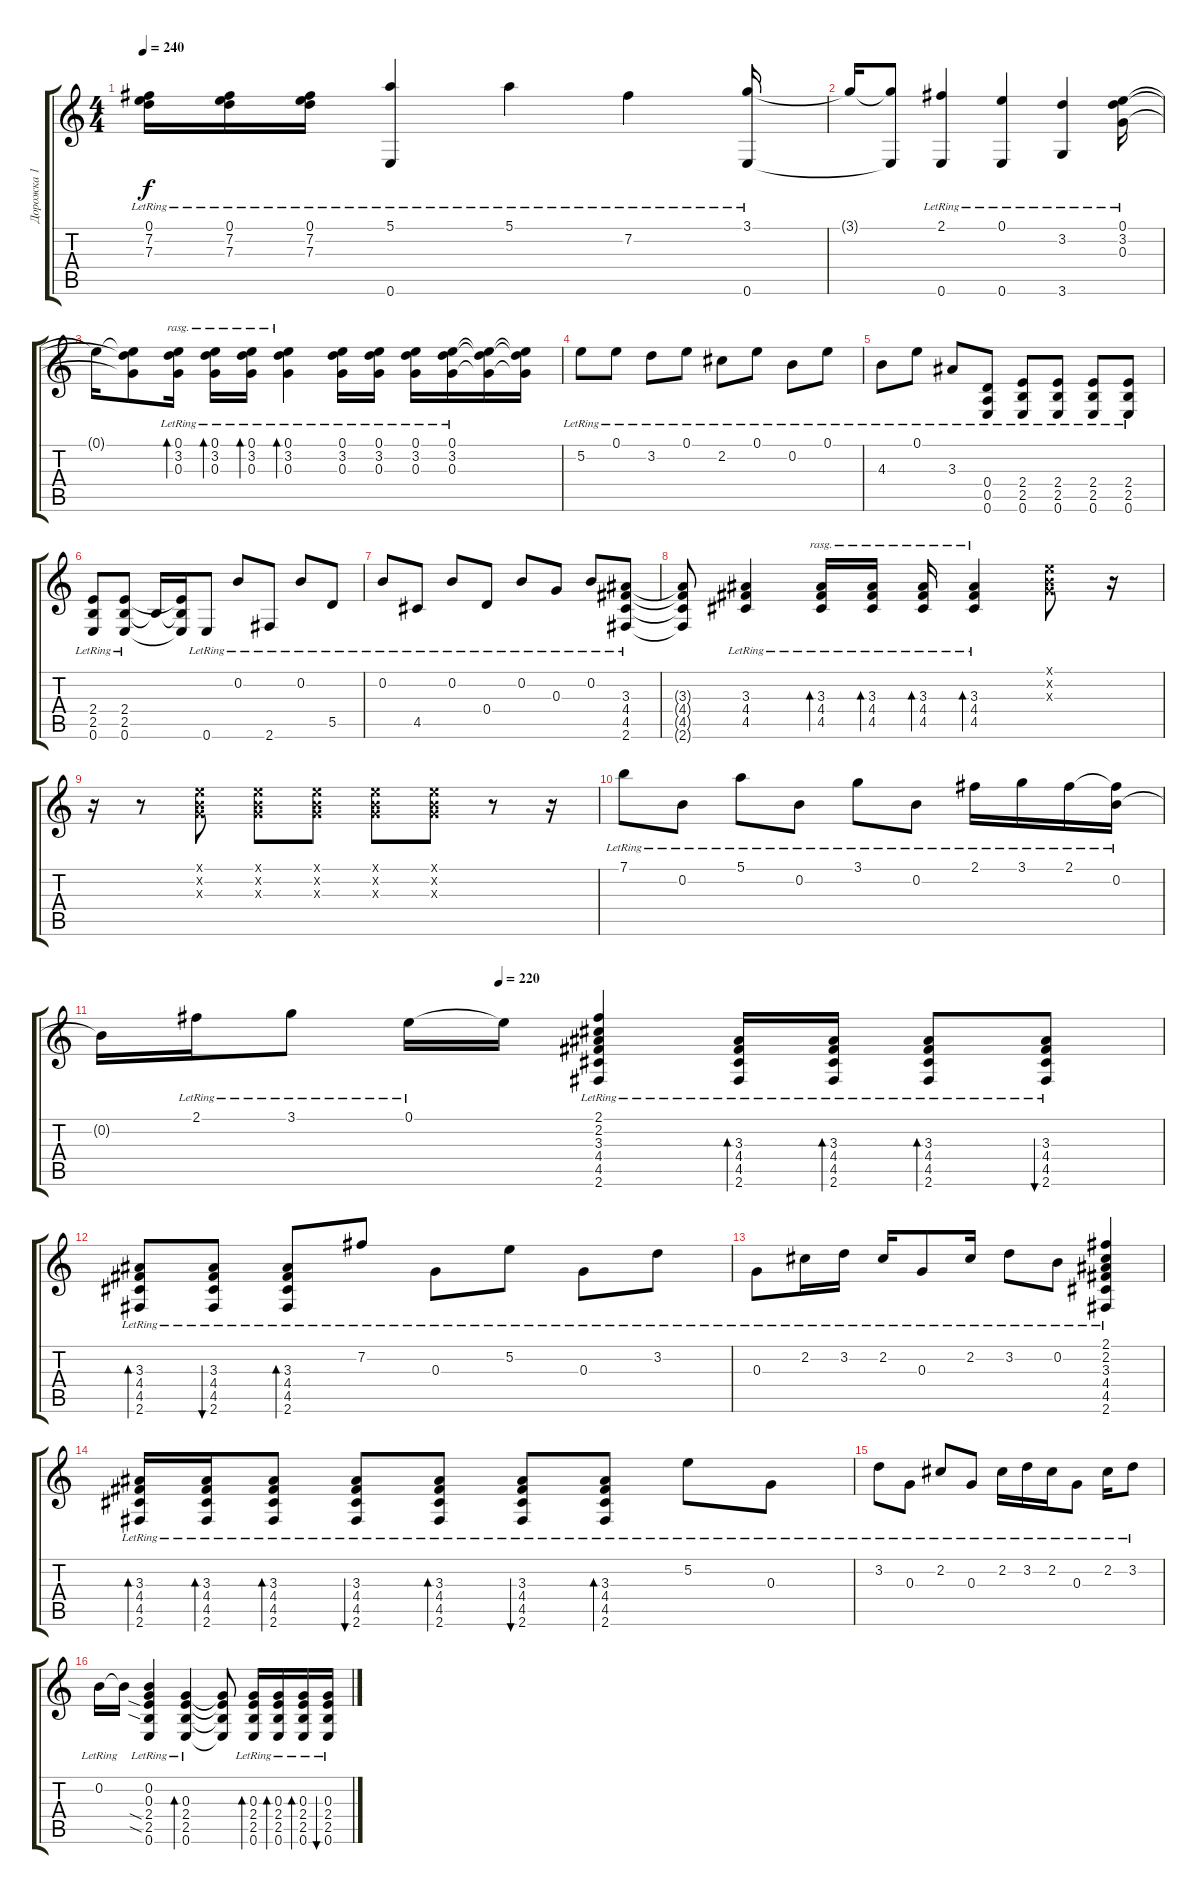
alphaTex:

\track ("Дорожка 1" "Дорожка 1") {instrument acousticguitarsteel}
\staff {score tabs}
\tuning (E4 B3 G3 D3 A2 E2) {hide}
\ts (4 4)
\tempo 240
\clef g2
\ks c
(0.1{lr} 7.2{lr} 7.3{lr}).16{dy f} (0.1{lr} 7.2{lr} 7.3{lr}).16 (0.1{lr} 7.2{lr} 7.3{lr}).16 (5.1{lr} 0.6{lr}).4 5.1{lr}.4 7.2{lr}.4 (3.1{lr} 0.6{lr}).16 |
3.1{t}.16 (3.1{t} 0.6{t}).8 (2.1{lr} 0.6{lr}).4 (0.1{lr} 0.6{lr}).4 (3.2{lr} 3.6{lr}).4 (0.1{lr} 3.2{lr} 0.3{lr}).16 |
0.1{t}.16 (0.1{t} 3.2{t} 0.3{t}).8 (0.1{lr} 3.2{lr} 0.3{lr}).16{bd 60 rasg ii} (0.1{lr} 3.2{lr} 0.3{lr}).16{bd 60 rasg ii} (0.1{lr} 3.2{lr} 0.3{lr}).16{bd 60 rasg ii} (0.1{lr} 3.2{lr} 0.3{lr}).4{bd 60 rasg ii} (0.1{lr} 3.2{lr} 0.3{lr}).16 (0.1{lr} 3.2{lr} 0.3{lr}).16 (0.1{lr} 3.2{lr} 0.3{lr}).16 (0.1{lr} 3.2{lr} 0.3{lr}).16 (0.1{t} 3.2{t} 0.3{t}).16 (0.1{t} 3.2{t} 0.3{t}).16 |
5.2{lr}.8 0.1{lr}.8 3.2{lr}.8 0.1{lr}.8 2.2{lr}.8 0.1{lr}.8 0.2{lr}.8 0.1{lr}.8 |
4.3{lr}.8 0.1{lr}.8 3.3{lr}.8 (0.4{lr} 0.5{lr} 0.6{lr}).8 (2.4{lr} 2.5{lr} 0.6{lr}).8 (2.4{lr} 2.5{lr} 0.6{lr}).8 (2.4{lr} 2.5{lr} 0.6{lr}).8 (2.4{lr} 2.5{lr} 0.6{lr}).8 |
(2.4{lr} 2.5{lr} 0.6{lr}).8 (2.4{lr} 2.5{lr} 0.6{lr}).8 2.5{t}.16 (2.4{t} 2.5{t} 0.6{t}).16 0.6{lr}.8 0.2{lr}.8 2.6{lr}.8 0.2{lr}.8 5.5{lr}.8 |
0.2{lr}.8 4.5{lr}.8 0.2{lr}.8 0.4{lr}.8 0.2{lr}.8 0.3{lr}.8 0.2{lr}.8 (3.3{lr} 4.4{lr} 4.5{lr} 2.6{lr}).8 |
(3.3{t} 4.4{t} 4.5{t} 2.6{t}).8 (3.3{lr} 4.4{lr} 4.5{lr}).4 (3.3{lr} 4.4{lr} 4.5{lr}).16{bd 60 rasg ii} (3.3{lr} 4.4{lr} 4.5{lr}).16{bd 60 rasg ii} (3.3{lr} 4.4{lr} 4.5{lr}).16{bd 60 rasg ii} (3.3{lr} 4.4{lr} 4.5{lr}).4{bd 60 rasg ii} (0.1{x} 0.2{x} 0.3{x}).8 r.16 |
r.16 r.8 (0.1{x} 0.2{x} 0.3{x}).8 (0.1{x} 0.2{x} 0.3{x}).8 (0.1{x} 0.2{x} 0.3{x}).8 (0.1{x} 0.2{x} 0.3{x}).8 (0.1{x} 0.2{x} 0.3{x}).8 r.8 r.16 |
7.1{lr}.8 0.2{lr}.8 5.1{lr}.8 0.2{lr}.8 3.1{lr}.8 0.2{lr}.8 2.1{lr}.16 3.1{lr}.16 2.1{lr}.16 (2.1{t} 0.2{lr}).16 |
\tempo (220 0.375)
0.2{t}.16 2.1{lr}.16 3.1{lr}.8 0.1{lr}.16 0.1{t}.16 (2.1{lr} 2.2{lr} 3.3{lr} 4.4{lr} 4.5{lr} 2.6{lr}).4 (3.3{lr} 4.4{lr} 4.5{lr} 2.6{lr}).16{bd 60} (3.3{lr} 4.4{lr} 4.5{lr} 2.6{lr}).16{bd 60} (3.3{lr} 4.4{lr} 4.5{lr} 2.6{lr}).8{bd 60} (3.3{lr} 4.4{lr} 4.5{lr} 2.6{lr}).8{bu 60} |
(3.3{lr} 4.4{lr} 4.5{lr} 2.6{lr}).8{bd 60} (3.3{lr} 4.4{lr} 4.5{lr} 2.6{lr}).8{bu 60} (3.3{lr} 4.4{lr} 4.5{lr} 2.6{lr}).8{bd 60} 7.2{lr}.8 0.3{lr}.8 5.2{lr}.8 0.3{lr}.8 3.2{lr}.8 |
0.3{lr}.8 2.2{lr}.16 3.2{lr}.16 2.2{lr}.16 0.3{lr}.8 2.2{lr}.16 3.2{lr}.8 0.2{lr}.8 (2.1{lr} 2.2{lr} 3.3{lr} 4.4{lr} 4.5{lr} 2.6{lr}).4 |
(3.3{lr} 4.4{lr} 4.5{lr} 2.6{lr}).16{bd 60} (3.3{lr} 4.4{lr} 4.5{lr} 2.6{lr}).16{bd 60} (3.3{lr} 4.4{lr} 4.5{lr} 2.6{lr}).8{bd 60} (3.3{lr} 4.4{lr} 4.5{lr} 2.6{lr}).8{bu 60} (3.3{lr} 4.4{lr} 4.5{lr} 2.6{lr}).8{bd 60} (3.3{lr} 4.4{lr} 4.5{lr} 2.6{lr}).8{bu 60} (3.3{lr} 4.4{lr} 4.5{lr} 2.6{lr}).8{bd 60} 5.2{lr}.8 0.3{lr}.8 |
3.2{lr}.8 0.3{lr}.8 2.2{lr}.8 0.3{lr}.8 2.2{lr}.16 3.2{lr}.16 2.2{lr}.16 0.3{lr}.8 2.2{lr}.16 3.2{lr}.8 |
0.2{lr}.16 0.2{t}.16 (0.2{lr} 0.3{lr} 2.4{sia lr} 2.5{sia lr} 0.6{lr}).4 (0.3{lr} 2.4{lr} 2.5{lr} 0.6{lr}).4{bd 120} (0.3{t} 2.4{t} 2.5{t} 0.6{t}).8 (0.3{lr} 2.4{lr} 2.5{lr} 0.6{lr}).16{bd 120} (0.3{lr} 2.4{lr} 2.5{lr} 0.6{lr}).16{bd 120} (0.3{lr} 2.4{lr} 2.5{lr} 0.6{lr}).16{bd 120} (0.3{lr} 2.4{lr} 2.5{lr} 0.6{lr}).16{bu 120}
